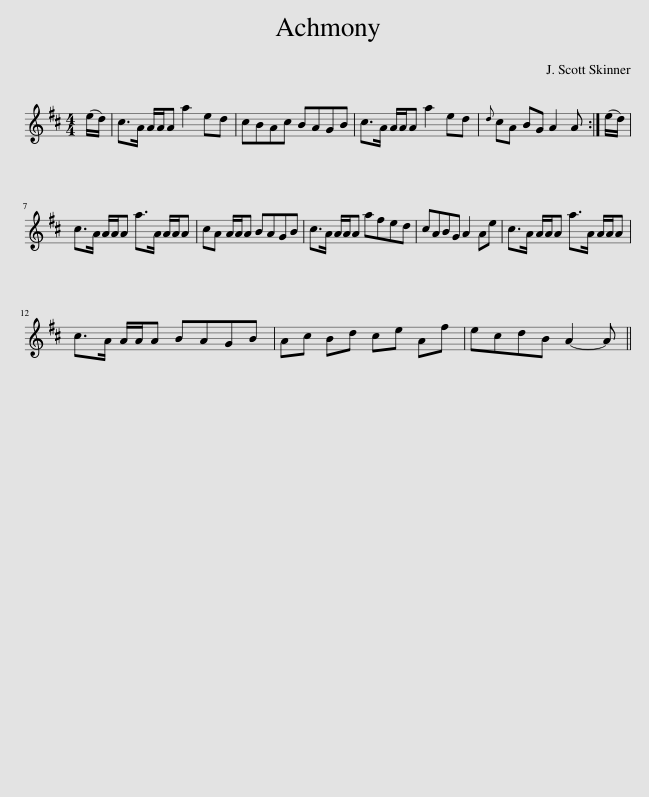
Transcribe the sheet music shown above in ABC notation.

X:1
L:1/8
M:4/4
I:linebreak $
K:D
V:1 treble
V:1
 (e/d/) | c>A A/A/A a2 ed | cBAc BAGB | c>A A/A/A a2 ed |{d} cA BG A2 A :| %5
 (e/d/) |$ c>A A/A/A a>A A/A/A | cA A/A/A BAGB | c>A A/A/A afed | cABG A2 Ae | %10
 c>A A/A/A a>A A/A/A |$ c>A A/A/A BAGB | Ac Bd ce Af | ecdB A2- A || %14
